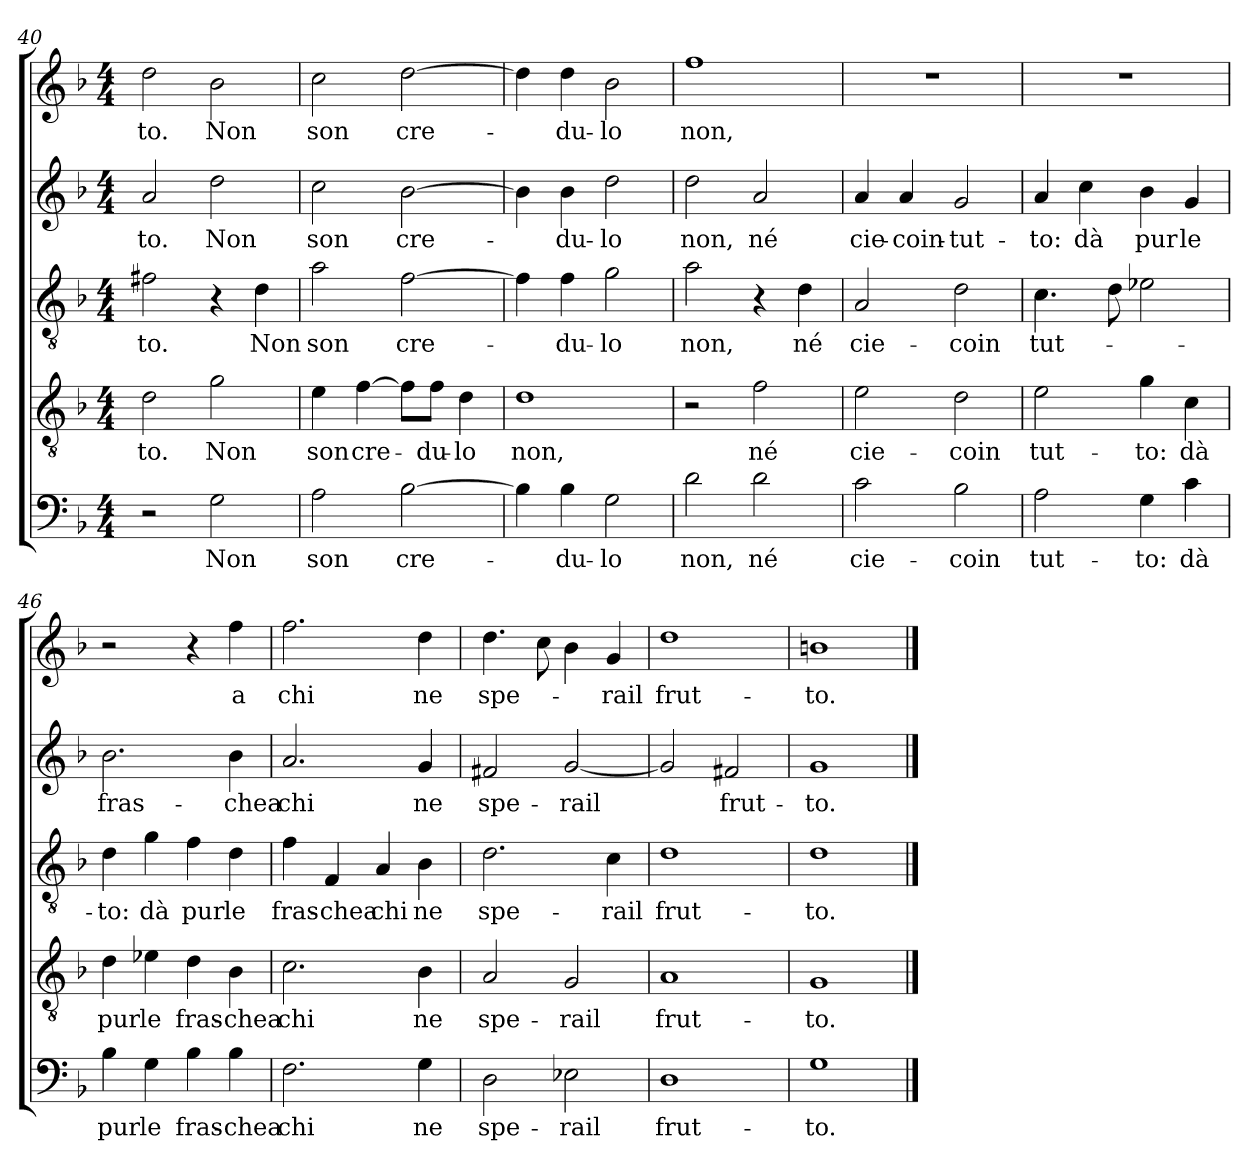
**kern	**text	**kern	**text	**kern	**text	**kern	**text	**kern	**text
*part5	*part5	*part4	*part4	*part3	*part3	*part2	*part2	*part1	*part1
*staff5	*staff5	*staff4	*staff4	*staff3	*staff3	*staff2	*staff2	*staff1	*staff1
*clefF4	*	*clefGv2	*	*clefGv2	*	*clefG2	*	*clefG2	*
*k[b-]	*	*k[b-]	*	*k[b-]	*	*k[b-]	*	*k[b-]	*
*M4/4	*	*M4/4	*	*M4/4	*	*M4/4	*	*M4/4	*
=40	=40	=40	=40	=40	=40	=40	=40	=40	=40
2r	.	2d\	to.	2f#X\	to.	2a/	to.	2dd\	to.
2G\	Non	2g\	Non	4r	.	2dd\	Non	2b-\	Non
.	.	.	.	4d\	Non	.	.	.	.
=41	=41	=41	=41	=41	=41	=41	=41	=41	=41
2A\	son	4e\	son	2a\	son	2cc\	son	2cc\	son
.	.	[4f\	cre-	.	.	.	.	.	.
[2B-\	cre-	8f\L]	.	[2f\	cre-	[2b-\	cre-	[2dd\	cre-
.	.	8f\J	du-	.	.	.	.	.	.
.	.	4d\	lo	.	.	.	.	.	.
=42	=42	=42	=42	=42	=42	=42	=42	=42	=42
4B-\]	.	1d\	non,	4f\]	.	4b-\]	.	4dd\]	.
4B-\	du-	.	.	4f\	du-	4b-\	du-	4dd\	du-
2G\	lo	.	.	2g\	lo	2dd\	lo	2b-\	lo
=43	=43	=43	=43	=43	=43	=43	=43	=43	=43
2d\	non,	2r	.	2a\	non,	2dd\	non,	1ff\	non,
2d\	né	2f\	né	4r	.	2a/	né	.	.
.	.	.	.	4d\	né	.	.	.	.
=44	=44	=44	=44	=44	=44	=44	=44	=44	=44
2c\	cie-	2e\	cie-	2A/	cie-	4a/	cie-	1r	.
.	.	.	.	.	.	4a/	coin-	.	.
2B-\	coin	2d\	coin	2d\	coin	2g/	tut-	.	.
=45	=45	=45	=45	=45	=45	=45	=45	=45	=45
2A\	tut-	2e\	tut-	4.c\	tut-	4a/	to:	1r	.
.	.	.	.	.	.	4cc\	dà	.	.
.	.	.	.	8d\	.	.	.	.	.
4G\	to:	4g\	to:	2e-X\	.	4b-\	pur	.	.
4c\	dà	4c\	dà	.	.	4g/	le	.	.
=46	=46	=46	=46	=46	=46	=46	=46	=46	=46
4B-\	pur	4d\	pur	4d\	to:	2.b-\	fras-	2r	.
4G\	le	4e-X\	le	4g\	dà	.	.	.	.
4B-\	fras-	4d\	fras-	4f\	pur	.	.	4r	.
4B-\	chea	4B-\	chea	4d\	le	4b-\	chea	4ff\	a
=47	=47	=47	=47	=47	=47	=47	=47	=47	=47
2.F\	chi	2.c\	chi	4f\	fras-	2.a/	chi	2.ff\	chi
.	.	.	.	4F/	chea	.	.	.	.
.	.	.	.	4A/	chi	.	.	.	.
4G\	ne	4B-\	ne	4B-\	ne	4g/	ne	4dd\	ne
=48	=48	=48	=48	=48	=48	=48	=48	=48	=48
2D\	spe-	2A/	spe-	2.d\	spe-	2f#X/	spe-	4.dd\	spe-
.	.	.	.	.	.	.	.	8cc\	.
2E-X\	rail	2G/	rail	.	.	[2g/	rail	4b-\	.
.	.	.	.	4c\	rail	.	.	4g/	rail
=49	=49	=49	=49	=49	=49	=49	=49	=49	=49
1D\	frut-	1A/	frut-	1d\	frut-	2g/]	.	1dd\	frut-
.	.	.	.	.	.	2f#X/	frut-	.	.
=50	=50	=50	=50	=50	=50	=50	=50	=50	=50
1G\	to.	1G/	to.	1d\	to.	1g/	to.	1bn\	to.
==	==	==	==	==	==	==	==	==	==
*-	*-	*-	*-	*-	*-	*-	*-	*-	*-
